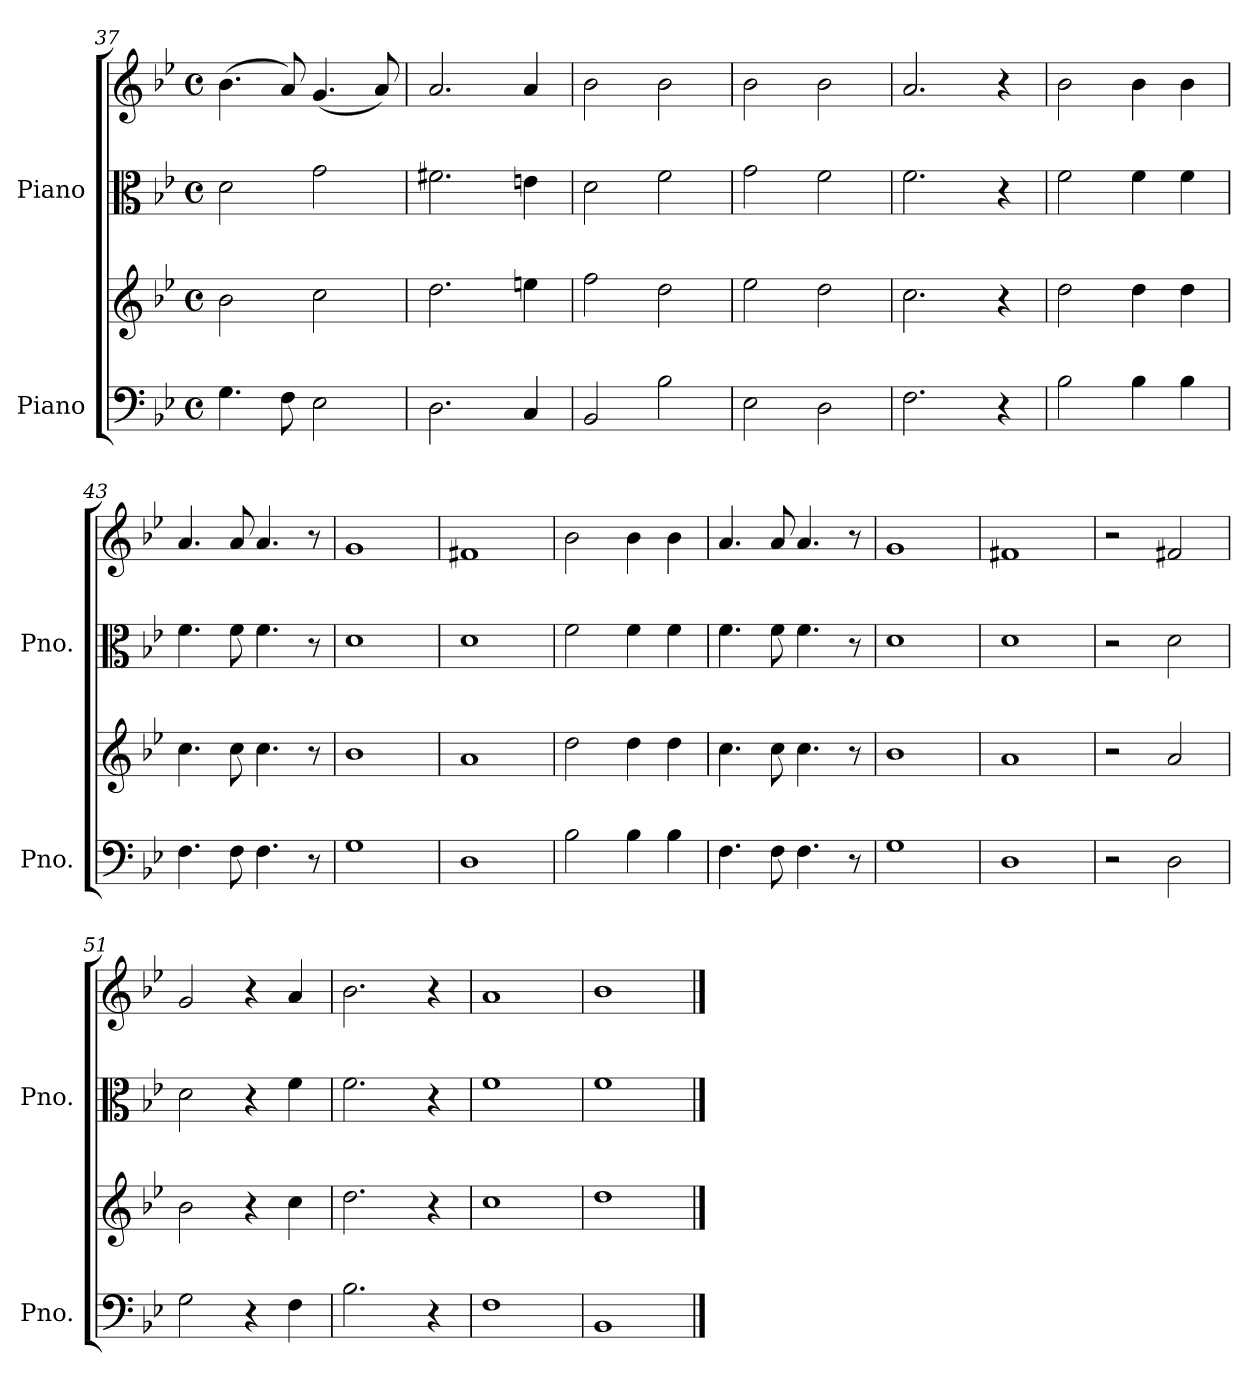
**kern	**kern	**kern	**kern
*part2	*part2	*part1	*part1
*staff4	*staff3	*staff2	*staff1
*I"Piano	*	*I"Piano	*
*I'Pno.	*	*I'Pno.	*
*clefF4	*clefG2	*clefC3	*clefG2
*k[b-e-]	*k[b-e-]	*k[b-e-]	*k[b-e-]
*M4/4	*M4/4	*M4/4	*M4/4
*met(c)	*met(c)	*met(c)	*met(c)
=37	=37	=37	=37
4.G\	2b-\	2d\	(>4.b-\
8F\	.	.	8a/)
2E-\	2cc\	2g\	(<4.g/
.	.	.	8a/)
=38	=38	=38	=38
2.D\	2.dd\	2.f#X\	2.a/
4C/	4een\	4en\	4a/
=39	=39	=39	=39
2BB-/	2ff\	2d\	2b-\
2B-\	2dd\	2f\	2b-\
=40	=40	=40	=40
2E-\	2ee-\	2g\	2b-\
2D\	2dd\	2f\	2b-\
!!LO:LB:g=z
=41	=41	=41	=41
2.F\	2.cc\	2.f\	2.a/
4r	4r	4r	4r
=42	=42	=42	=42
2B-\	2dd\	2f\	2b-\
4B-\	4dd\	4f\	4b-\
4B-\	4dd\	4f\	4b-\
=43	=43	=43	=43
4.F\	4.cc\	4.f\	4.a/
8F\	8cc\	8f\	8a/
4.F\	4.cc\	4.f\	4.a/
8r	8r	8r	8r
=44	=44	=44	=44
1G	1b-	1d	1g
=45	=45	=45	=45
1D	1a	1d	1f#X
=46	=46	=46	=46
2B-\	2dd\	2f\	2b-\
4B-\	4dd\	4f\	4b-\
4B-\	4dd\	4f\	4b-\
=47	=47	=47	=47
4.F\	4.cc\	4.f\	4.a/
8F\	8cc\	8f\	8a/
4.F\	4.cc\	4.f\	4.a/
8r	8r	8r	8r
=48	=48	=48	=48
1G	1b-	1d	1g
=49	=49	=49	=49
1D	1a	1d	1f#X
=50	=50	=50	=50
2r	2r	2r	2r
2D\	2a/	2d\	2f#X/
=51	=51	=51	=51
2G\	2b-\	2d\	2g/
4r	4r	4r	4r
4F\	4cc\	4f\	4a/
=52	=52	=52	=52
2.B-\	2.dd\	2.f\	2.b-\
4r	4r	4r	4r
=53	=53	=53	=53
1F	1cc	1f	1a
!!LO:LB:g=z
=54	=54	=54	=54
1BB-	1dd	1f	1b-
==	==	==	==
*-	*-	*-	*-
